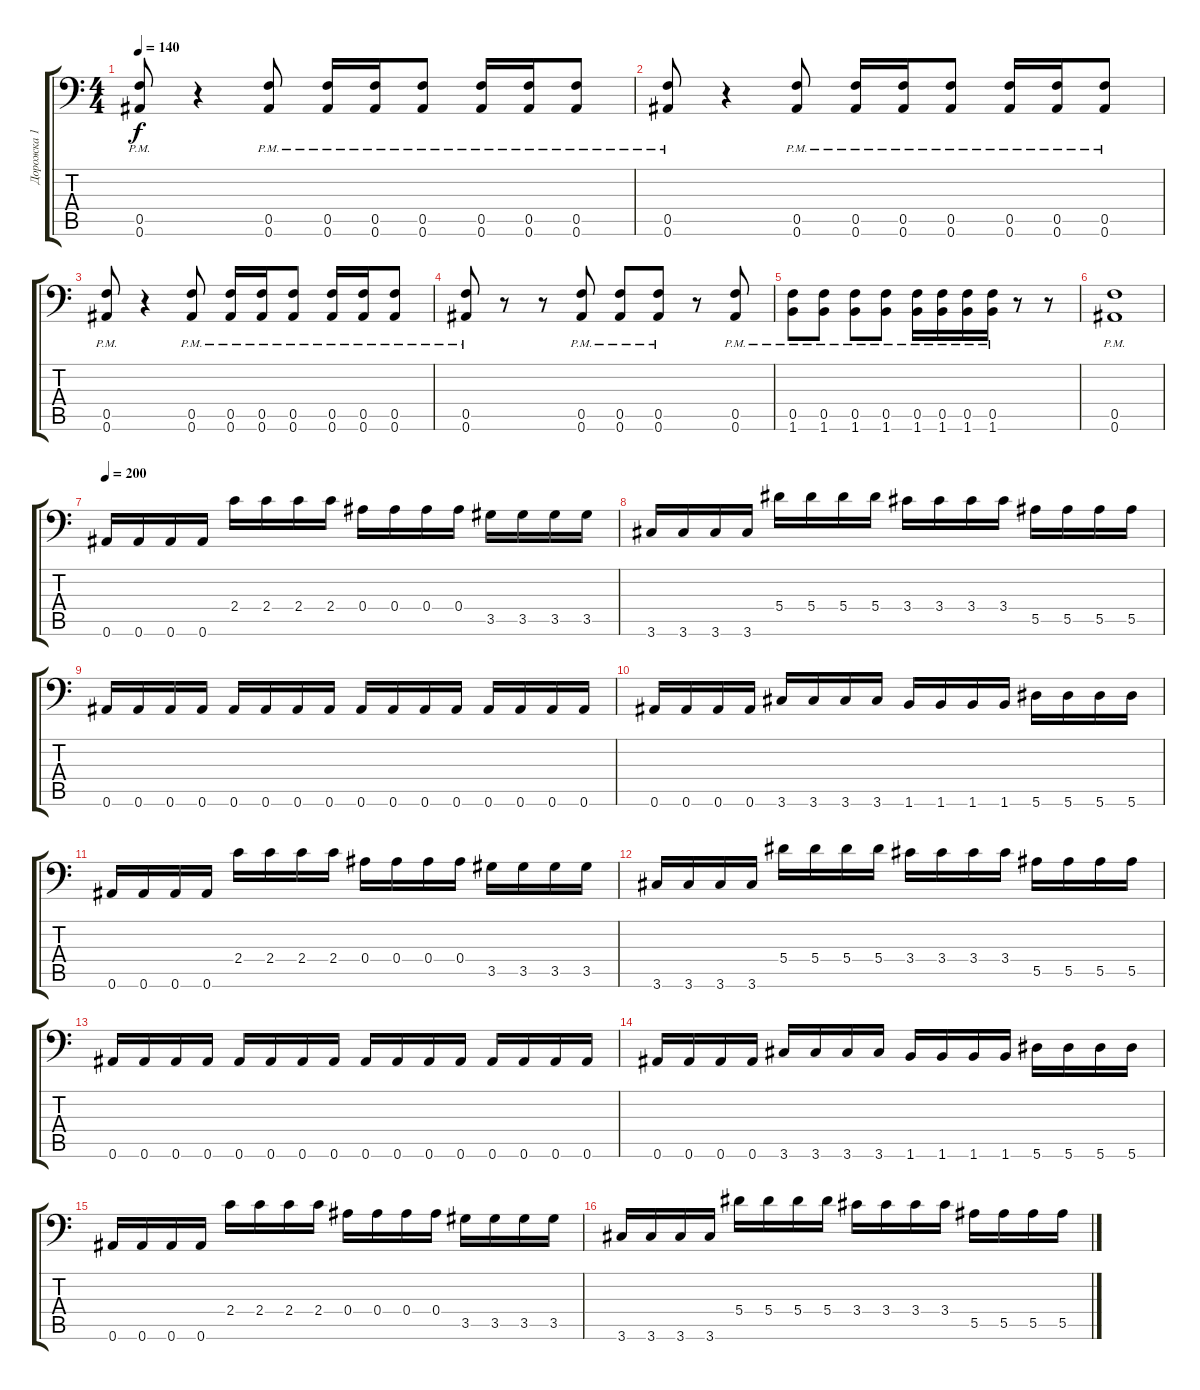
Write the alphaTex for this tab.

\track ("Дорожка 1" "Дорожка 1") {instrument distortionguitar}
\staff {score tabs}
\tuning (C4 G3 Eb3 Bb2 F2 Bb1) {hide}
\ts (4 4)
\tempo 140
\clef f4
\ks c
(0.5{pm} 0.6{pm}).8{dy f} r.4 (0.5{pm} 0.6{pm}).8 (0.5{pm} 0.6{pm}).16 (0.5{pm} 0.6{pm}).16 (0.5{pm} 0.6{pm}).8 (0.5{pm} 0.6{pm}).16 (0.5{pm} 0.6{pm}).16 (0.5{pm} 0.6{pm}).8 |
(0.5{pm} 0.6{pm}).8 r.4 (0.5{pm} 0.6{pm}).8 (0.5{pm} 0.6{pm}).16 (0.5{pm} 0.6{pm}).16 (0.5{pm} 0.6{pm}).8 (0.5{pm} 0.6{pm}).16 (0.5{pm} 0.6{pm}).16 (0.5{pm} 0.6{pm}).8 |
(0.5{pm} 0.6{pm}).8 r.4 (0.5{pm} 0.6{pm}).8 (0.5{pm} 0.6{pm}).16 (0.5{pm} 0.6{pm}).16 (0.5{pm} 0.6{pm}).8 (0.5{pm} 0.6{pm}).16 (0.5{pm} 0.6{pm}).16 (0.5{pm} 0.6{pm}).8 |
(0.5{pm} 0.6{pm}).8 r.8 r.8 (0.5{pm} 0.6{pm}).8 (0.5{pm} 0.6{pm}).8 (0.5{pm} 0.6{pm}).8 r.8 (0.5{pm} 0.6{pm}).8 |
(0.5{pm} 1.6{pm}).8 (0.5{pm} 1.6{pm}).8 (0.5{pm} 1.6{pm}).8 (0.5{pm} 1.6{pm}).8 (0.5{pm} 1.6{pm}).16 (0.5{pm} 1.6{pm}).16 (0.5{pm} 1.6{pm}).16 (0.5{pm} 1.6{pm}).16 r.8 r.8 |
(0.5{pm} 0.6{pm}).1 |
\tempo 200
0.6.16 0.6.16 0.6.16 0.6.16 2.4.16 2.4.16 2.4.16 2.4.16 0.4.16 0.4.16 0.4.16 0.4.16 3.5.16 3.5.16 3.5.16 3.5.16 |
3.6.16 3.6.16 3.6.16 3.6.16 5.4.16 5.4.16 5.4.16 5.4.16 3.4.16 3.4.16 3.4.16 3.4.16 5.5.16 5.5.16 5.5.16 5.5.16 |
0.6.16 0.6.16 0.6.16 0.6.16 0.6.16 0.6.16 0.6.16 0.6.16 0.6.16 0.6.16 0.6.16 0.6.16 0.6.16 0.6.16 0.6.16 0.6.16 |
0.6.16 0.6.16 0.6.16 0.6.16 3.6.16 3.6.16 3.6.16 3.6.16 1.6.16 1.6.16 1.6.16 1.6.16 5.6.16 5.6.16 5.6.16 5.6.16 |
0.6.16 0.6.16 0.6.16 0.6.16 2.4.16 2.4.16 2.4.16 2.4.16 0.4.16 0.4.16 0.4.16 0.4.16 3.5.16 3.5.16 3.5.16 3.5.16 |
3.6.16 3.6.16 3.6.16 3.6.16 5.4.16 5.4.16 5.4.16 5.4.16 3.4.16 3.4.16 3.4.16 3.4.16 5.5.16 5.5.16 5.5.16 5.5.16 |
0.6.16 0.6.16 0.6.16 0.6.16 0.6.16 0.6.16 0.6.16 0.6.16 0.6.16 0.6.16 0.6.16 0.6.16 0.6.16 0.6.16 0.6.16 0.6.16 |
0.6.16 0.6.16 0.6.16 0.6.16 3.6.16 3.6.16 3.6.16 3.6.16 1.6.16 1.6.16 1.6.16 1.6.16 5.6.16 5.6.16 5.6.16 5.6.16 |
0.6.16 0.6.16 0.6.16 0.6.16 2.4.16 2.4.16 2.4.16 2.4.16 0.4.16 0.4.16 0.4.16 0.4.16 3.5.16 3.5.16 3.5.16 3.5.16 |
3.6.16 3.6.16 3.6.16 3.6.16 5.4.16 5.4.16 5.4.16 5.4.16 3.4.16 3.4.16 3.4.16 3.4.16 5.5.16 5.5.16 5.5.16 5.5.16
